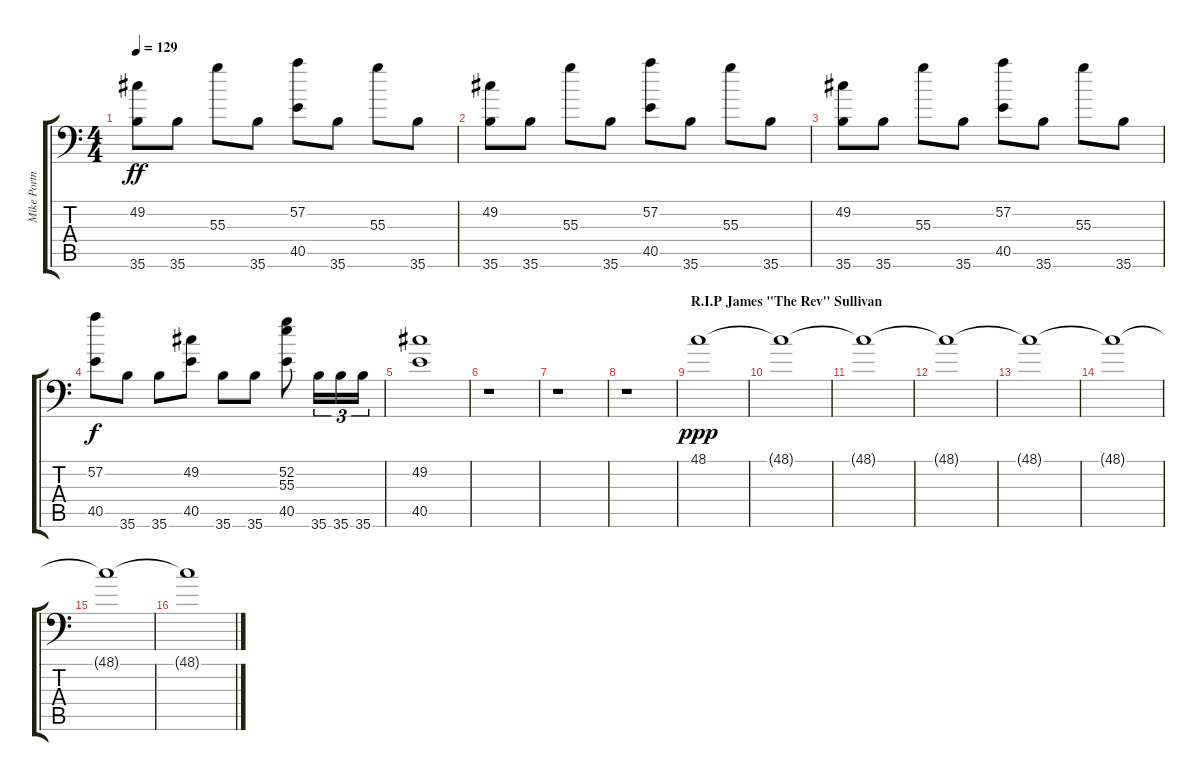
\track ("Mike Portnoy (Drums)" "Mike Portn") {instrument acousticgrandpiano}
\staff {score tabs}
\tuning (C-1 C-1 C-1 C-1 C-1 C-1) {hide}
\ts (4 4)
\tempo 129
\clef f4
\ks c
(49.2 35.6).8{dy ff} 35.6.8 55.3.8 35.6.8 (57.2 40.5).8 35.6.8 55.3.8 35.6.8 |
(49.2 35.6).8 35.6.8 55.3.8 35.6.8 (57.2 40.5).8 35.6.8 55.3.8 35.6.8 |
(49.2 35.6).8 35.6.8 55.3.8 35.6.8 (57.2 40.5).8 35.6.8 55.3.8 35.6.8 |
(57.2 40.5).8{dy f} 35.6.8 35.6.8 (49.2 40.5).8 35.6.8 35.6.8 (52.2 55.3 40.5).8 35.6.16{tu (3 2)} 35.6.16{tu (3 2)} 35.6.16{tu (3 2)} |
(49.2 40.5).1 |
r.1 |
r.1 |
r.1 |
\section ("" "R.I.P James \"The Rev\" Sullivan")
48.1.1{dy ppp} |
48.1{t}.1 |
48.1{t}.1 |
48.1{t}.1 |
48.1{t}.1 |
48.1{t}.1 |
48.1{t}.1 |
48.1{t}.1
